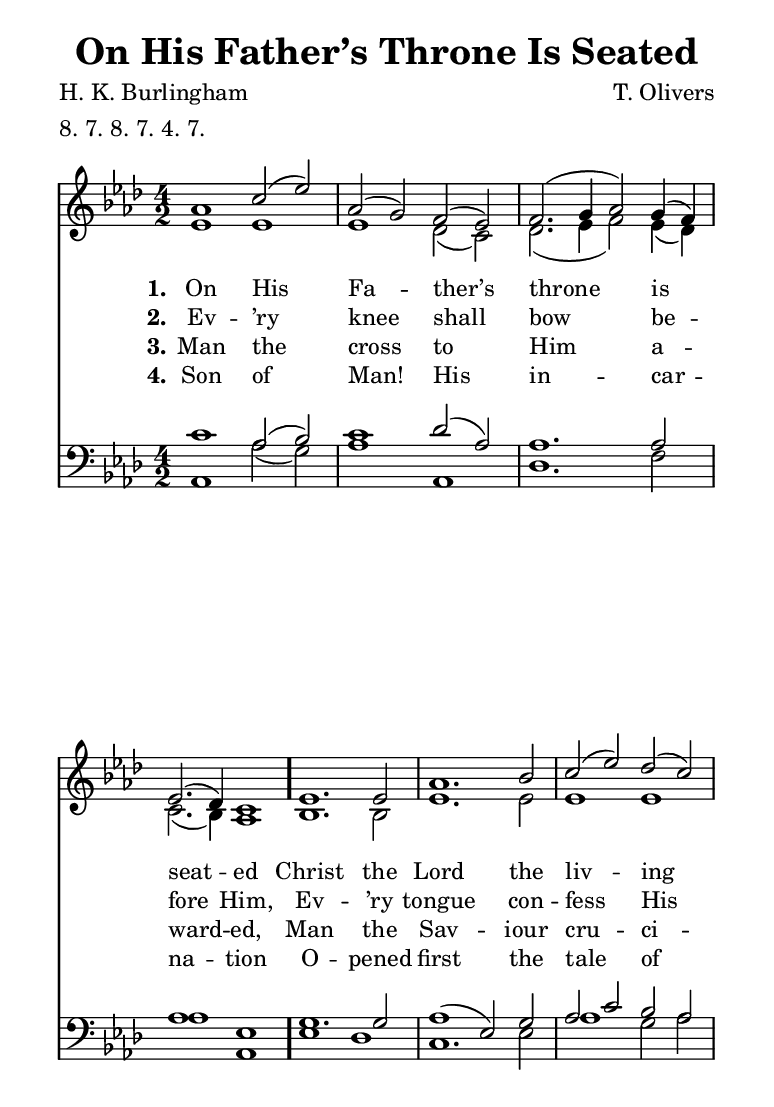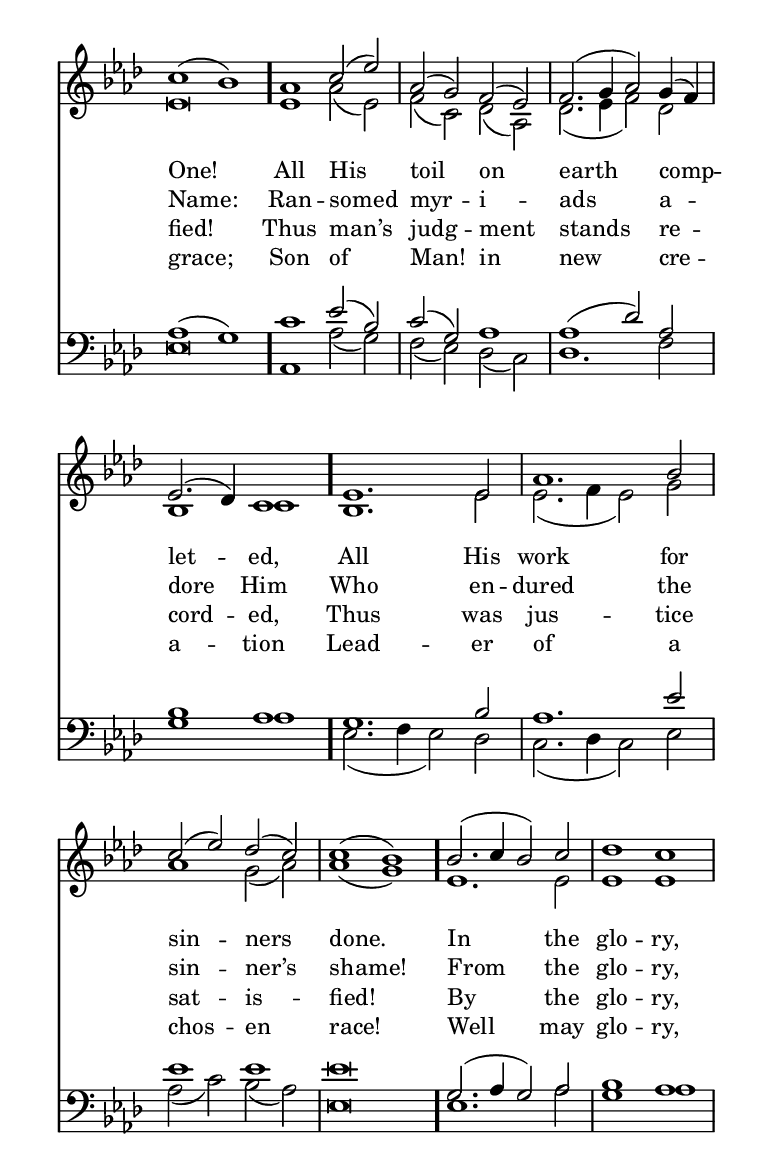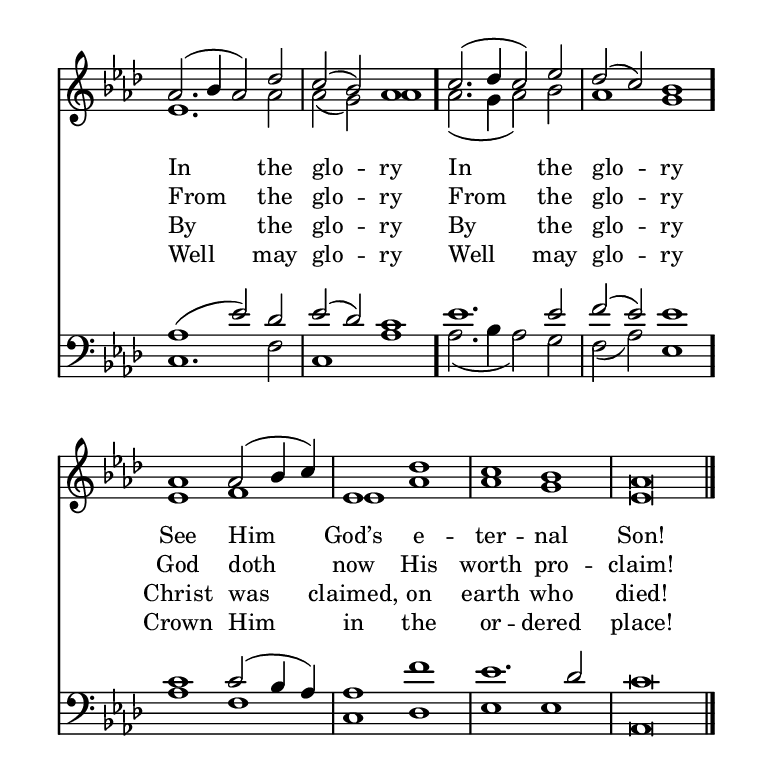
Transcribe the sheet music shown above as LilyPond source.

\include "common/global.ily"
\paper {
  \include "common/paper.ily"
  %ragged-bottom = ##t
  %ragged-last-bottom = ##t
  %systems-per-page = ##f
  %page-count = ##f
}

\header{
  hymnnumber = "185"
  title = "On His Father’s Throne Is Seated"
  tunename = ""
  meter = "8. 7. 8. 7. 4. 7."
  poet = "H. K. Burlingham"
  composer = "T. Olivers"
  %copyright = ""
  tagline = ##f
}

% for fermata in MIDI
ta = { \tempo 2=100 }
tb = { \tempo 2=50 }

global = {
  \include "common/overrides.ily"
  \override Staff.TimeSignature.style = #'()
  \time 4/2
  \override Score.MetronomeMark.transparent = ##t % hide all fermata changes too
  \ta
  \key aes \major
  \autoBeamOff
}

notesSoprano = {
\global
\relative c'' {

  aes1 c2( ees) | aes,( g) f( ees) | f2.( g4 aes2) g4( f) | ees2.( des4) c1 |
  ees1. ees2 | aes1. bes2 | c2( ees) des( c) | c1( bes) |
  aes1 c2( ees) | aes,( g) f( ees) | f2.( g4 aes2) g4( f) | ees2.( des4) c1 |
  ees1. ees2 | aes1. bes2 | c( ees) des( c) | c1( bes) |
  bes2.( c4 bes2) c | des1 c | aes2.( bes4 aes2) des2 | c2( bes) aes1 |
  c2.( des4 c2) ees | des( c) bes1 |
  aes1 aes2( bes4 c) | ees,1 des' | c bes | aes\breve
  \bar "|."

}
}

notesAlto = {
\global
\relative e' {

  ees1 ees | ees des2( c) | des2.( ees4 f2) ees4( des) | c2.( bes4) aes1 |
  bes1. bes2 | ees1. ees2 | ees1 ees | ees\breve |
  ees1 aes2( ees) | f( c) des( aes) | des2.( ees4 f2) des2 | bes1 c |
  bes1. ees2 | ees2.( f4 ees2) g | aes1 g2( aes) | aes1( g) |
  ees1. ees2 | ees1 ees | ees1. aes2 | aes( g) aes1 |
  aes2.( g4 aes2) bes2 | aes1 g |
  ees1 f | ees aes | aes g | ees\breve

}
}

notesTenor = {
\global
\relative a {

  c1 aes2( bes) | c1 des2( aes) | aes1. aes2 | aes1 ees |
  g1. g2 | aes1( ees2) g2 | aes2 c bes aes | aes1( g) |
  c1 ees2( bes) | c( g) aes1 | aes1( des2) aes2 | bes1 aes |
  g1. bes2 | aes1. ees'2 | ees1 ees | ees\breve |
  g,2.( aes4 g2) aes | bes1 aes | aes1( ees'2) des | ees( des) c1 |
  ees1. ees2 | f2( ees) ees1 |
  c1 c2( bes4 aes) | aes1 f' | ees1. des2 | c\breve

}
}

notesBass = {
\global
\relative f, {

  aes1 aes'2( g) | aes1 aes, | des1. f2 | aes1 aes, |
  ees'1 des | c1. ees2 | aes1 g2 aes | ees\breve
  aes,1 aes'2( g) | f( ees) des( c) | des1. f2 | g1 aes1 |
  ees2.( f4 ees2) des | c2.( des4 c2) ees2 | aes( c) bes( aes) | ees\breve |
  ees1. aes2 | g1 aes | c,1. f2 | c1 aes' |
  aes2.( bes4 aes2) g | f( aes) ees1 |
  aes1 f | c des | ees ees | aes,\breve

}
}

wordsA = \lyricmode {
\set stanza = "1."

On His Fa -- ther’s throne is seat -- ed \bar "."
Christ the Lord the liv -- ing One! \bar "."
All His toil on earth comp -- let -- ed, \bar "."
All His work for sin -- ners done. \bar "."
%{HIDE>%} In the glo -- ry, In the glo -- ry \bar "." %{<HIDE%}
In the glo -- ry \bar "."
See Him God’s e -- ter -- nal Son! \bar "."

}

wordsB = \lyricmode {
\set stanza = "2."

Ev -- ’ry knee shall bow be -- fore Him,
Ev -- ’ry tongue con -- fess His Name:
Ran -- somed myr -- i -- ads a -- dore Him
Who en -- dured the sin -- ner’s shame!
%{HIDE>%} From the glo -- ry, From the glo -- ry %{<HIDE%}
From the glo -- ry
God doth now His worth pro -- claim!

}

wordsC = \lyricmode {
\set stanza = "3."

Man the cross to Him a -- ward -- ed,
Man the Sav -- iour cru -- ci -- fied!
Thus man’s judg -- ment stands re -- cord -- ed,
Thus was jus -- tice sat -- is -- fied!
%{HIDE>%} By the glo -- ry, By the glo -- ry %{<HIDE%}
By the glo -- ry
Christ was claimed, on earth who died!

}

wordsD = \lyricmode {
\set stanza = "4."

Son of Man! His in -- car -- na -- tion
O -- pened first the tale of grace;
Son of Man! in new cre -- a -- tion
Lead -- er of a chos -- en race!
%{HIDE>%} Well may glo -- ry, Well may glo -- ry %{<HIDE%}
Well may glo -- ry
Crown Him in the or -- dered place!

}

\score {
  \context ChoirStaff <<
    \context Staff = upper <<
      \set ChoirStaff.systemStartDelimiter = #'SystemStartBar
      \context Voice  = sopranos { \voiceOne << \notesSoprano >> }
      \context Voice  = altos { \voiceTwo << \notesAlto >> }
      \context Lyrics = one   \lyricsto sopranos \wordsA
      \context Lyrics = two   \lyricsto sopranos \wordsB
      \context Lyrics = three \lyricsto sopranos \wordsC
      \context Lyrics = four  \lyricsto sopranos \wordsD
    >>
    \context Staff = men <<
      \clef bass
      \context Voice  = tenors { \voiceOne << \notesTenor >> }
      \context Voice  = basses { \voiceTwo << \notesBass >> }
    >>
  >>
  \layout {
    \include "common/layout.ily"
  }
  \midi{
    \include "common/midi.ily"
  }
}

\version "2.18.0"  % necessary for upgrading to future LilyPond versions.

% vi:set et ts=2 sw=2 ai nocindent syntax=lilypond
